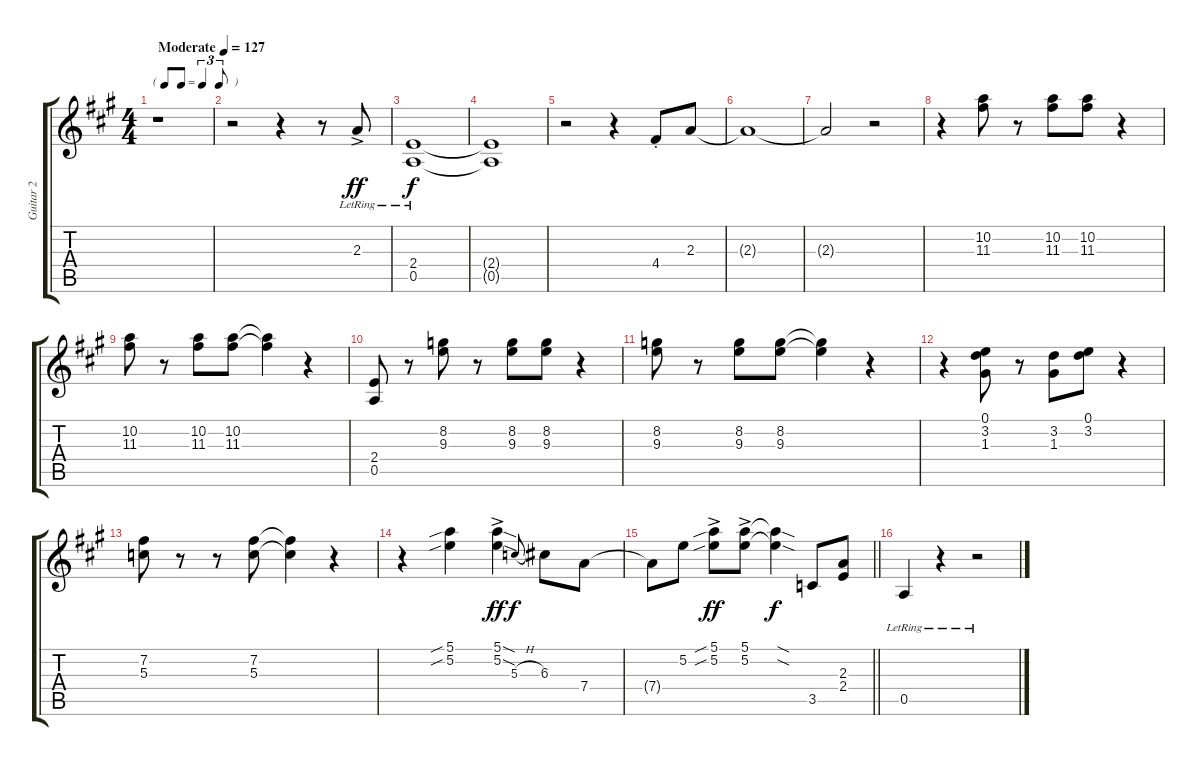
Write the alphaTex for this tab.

\track ("Guitar 2" "Guitar 2") {instrument overdrivenguitar}
\staff {score tabs}
\tuning (E4 B3 G3 D3 A2 E2) {hide}
\ts (4 4)
\tf triplet8th
\tempo (127 "Moderate")
\clef g2
\ks a
r.1{dy ff instrument overdrivenguitar} |
r.2 r.4 r.8 2.3{ac lr}.8 |
(2.4{lr} 0.5{lr}).1{dy f} |
(2.4{t} 0.5{t}).1 |
r.2 r.4 4.4{st}.8 2.3.8 |
2.3{t}.1 |
2.3{t}.2 r.2 |
r.4 (10.2 11.3).8 r.8 (10.2 11.3).8 (10.2 11.3).8 r.4 |
(10.2 11.3).8 r.8 (10.2 11.3).8 (10.2 11.3).8 (10.2{t} 11.3{t}).4 r.4 |
(2.4 0.5).8 r.8 (8.2 9.3).8 r.8 (8.2 9.3).8 (8.2 9.3).8 r.4 |
(8.2 9.3).8 r.8 (8.2 9.3).8 (8.2 9.3).8 (8.2{t} 9.3{t}).4 r.4 |
r.4 (0.1 3.2 1.3).8 r.8 (3.2 1.3).8 (0.1 3.2).8 r.4 |
(7.2 5.3).8 r.8 r.8 (7.2 5.3).8 (7.2{t} 5.3{t}).4 r.4 |
r.4 (5.1{sib} 5.2{sib}).4 (5.1{sod ac} 5.2{sod ac}).4{dy ff} 5.3{h}.8{gr onbeat dy f} 6.3.8 7.4.8 |
\barLineRight lightlight
7.4{t}.8 5.2.8 (5.1{sib ac} 5.2{sib ac}).8{dy ff} (5.1{ac} 5.2{ac}).8 (5.1{sod t} 5.2{sod t}).4{dy f} 3.5.8 (2.3 2.4).8 |
0.5{lr}.4 r.4 r.2
